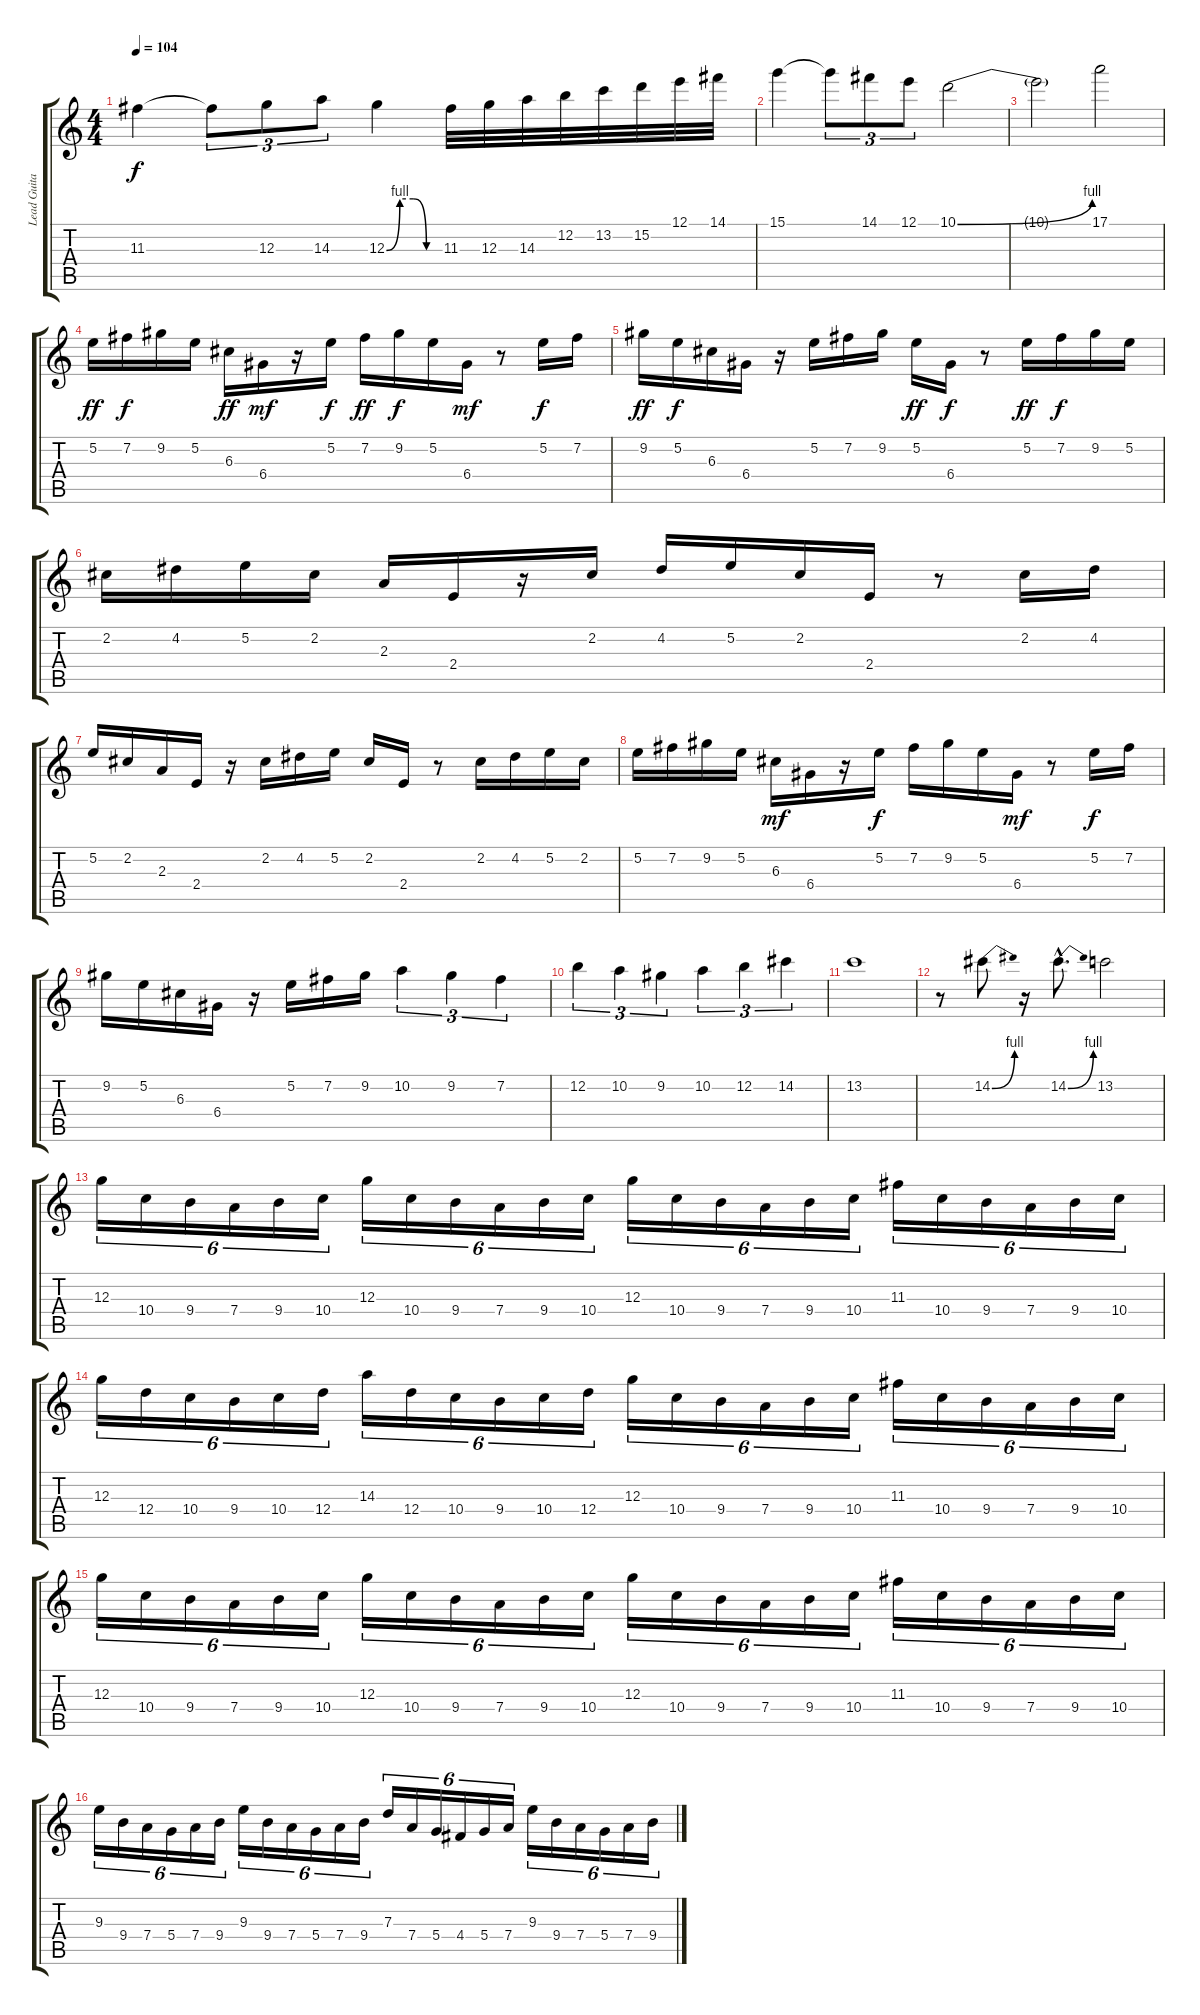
\track ("Lead Guitar (P.Rondat)" "Lead Guita") {instrument overdrivenguitar}
\staff {score tabs}
\tuning (E4 B3 G3 D3 A2 E2) {hide}
\ts (4 4)
\tempo 104
\clef g2
\ks c
11.3.4{dy f} 11.3{t}.8{tu (3 2)} 12.3.8{tu (3 2)} 14.3.8{tu (3 2)} 12.3{be (custom 0 0 15 4 30 4 45 0 60 0)}.4 11.3.32 12.3.32 14.3.32 12.2.32 13.2.32 15.2.32 12.1.32 14.1.32 |
15.1.4 15.1{t}.8{tu (3 2)} 14.1.8{tu (3 2)} 12.1.8{tu (3 2)} 10.1{be (bend 0 0 60 4)}.2 |
10.1{t}.2 17.1.2 |
5.2.16{dy ff} 7.2.16{dy f} 9.2.16 5.2.16 6.3.16{dy ff} 6.4.16{dy mf} r.16 5.2.16{dy f} 7.2.16{dy ff} 9.2.16{dy f} 5.2.16 6.4.16{dy mf} r.8 5.2.16{dy f} 7.2.16 |
9.2.16{dy ff} 5.2.16{dy f} 6.3.16 6.4.16 r.16 5.2.16 7.2.16 9.2.16 5.2.16{dy ff} 6.4.16{dy f} r.8 5.2.16{dy ff} 7.2.16{dy f} 9.2.16 5.2.16 |
2.2.16 4.2.16 5.2.16 2.2.16 2.3.16 2.4.16 r.16 2.2.16 4.2.16 5.2.16 2.2.16 2.4.16 r.8 2.2.16 4.2.16 |
5.2.16 2.2.16 2.3.16 2.4.16 r.16 2.2.16 4.2.16 5.2.16 2.2.16 2.4.16 r.8 2.2.16 4.2.16 5.2.16 2.2.16 |
5.2.16 7.2.16 9.2.16 5.2.16 6.3.16{dy mf} 6.4.16 r.16 5.2.16{dy f} 7.2.16 9.2.16 5.2.16 6.4.16{dy mf} r.8 5.2.16{dy f} 7.2.16 |
9.2.16 5.2.16 6.3.16 6.4.16 r.16 5.2.16 7.2.16 9.2.16 10.2.4{tu (3 2)} 9.2.4{tu (3 2)} 7.2.4{tu (3 2)} |
12.2.4{tu (3 2)} 10.2.4{tu (3 2)} 9.2.4{tu (3 2)} 10.2.4{tu (3 2)} 12.2.4{tu (3 2)} 14.2.4{tu (3 2)} |
13.2.1 |
r.8 14.2{be (bend 0 0 60 4)}.8 r.16 14.2{be (bend 0 0 60 4) hac}.8{d} 13.2.2 |
12.3.16{tu (6 4)} 10.4.16{tu (6 4)} 9.4.16{tu (6 4)} 7.4.16{tu (6 4)} 9.4.16{tu (6 4)} 10.4.16{tu (6 4)} 12.3.16{tu (6 4)} 10.4.16{tu (6 4)} 9.4.16{tu (6 4)} 7.4.16{tu (6 4)} 9.4.16{tu (6 4)} 10.4.16{tu (6 4)} 12.3.16{tu (6 4)} 10.4.16{tu (6 4)} 9.4.16{tu (6 4)} 7.4.16{tu (6 4)} 9.4.16{tu (6 4)} 10.4.16{tu (6 4)} 11.3.16{tu (6 4)} 10.4.16{tu (6 4)} 9.4.16{tu (6 4)} 7.4.16{tu (6 4)} 9.4.16{tu (6 4)} 10.4.16{tu (6 4)} |
12.3.16{tu (6 4)} 12.4.16{tu (6 4)} 10.4.16{tu (6 4)} 9.4.16{tu (6 4)} 10.4.16{tu (6 4)} 12.4.16{tu (6 4)} 14.3.16{tu (6 4)} 12.4.16{tu (6 4)} 10.4.16{tu (6 4)} 9.4.16{tu (6 4)} 10.4.16{tu (6 4)} 12.4.16{tu (6 4)} 12.3.16{tu (6 4)} 10.4.16{tu (6 4)} 9.4.16{tu (6 4)} 7.4.16{tu (6 4)} 9.4.16{tu (6 4)} 10.4.16{tu (6 4)} 11.3.16{tu (6 4)} 10.4.16{tu (6 4)} 9.4.16{tu (6 4)} 7.4.16{tu (6 4)} 9.4.16{tu (6 4)} 10.4.16{tu (6 4)} |
12.3.16{tu (6 4)} 10.4.16{tu (6 4)} 9.4.16{tu (6 4)} 7.4.16{tu (6 4)} 9.4.16{tu (6 4)} 10.4.16{tu (6 4)} 12.3.16{tu (6 4)} 10.4.16{tu (6 4)} 9.4.16{tu (6 4)} 7.4.16{tu (6 4)} 9.4.16{tu (6 4)} 10.4.16{tu (6 4)} 12.3.16{tu (6 4)} 10.4.16{tu (6 4)} 9.4.16{tu (6 4)} 7.4.16{tu (6 4)} 9.4.16{tu (6 4)} 10.4.16{tu (6 4)} 11.3.16{tu (6 4)} 10.4.16{tu (6 4)} 9.4.16{tu (6 4)} 7.4.16{tu (6 4)} 9.4.16{tu (6 4)} 10.4.16{tu (6 4)} |
9.3.16{tu (6 4)} 9.4.16{tu (6 4)} 7.4.16{tu (6 4)} 5.4.16{tu (6 4)} 7.4.16{tu (6 4)} 9.4.16{tu (6 4)} 9.3.16{tu (6 4)} 9.4.16{tu (6 4)} 7.4.16{tu (6 4)} 5.4.16{tu (6 4)} 7.4.16{tu (6 4)} 9.4.16{tu (6 4)} 7.3.16{tu (6 4)} 7.4.16{tu (6 4)} 5.4.16{tu (6 4)} 4.4.16{tu (6 4)} 5.4.16{tu (6 4)} 7.4.16{tu (6 4)} 9.3.16{tu (6 4)} 9.4.16{tu (6 4)} 7.4.16{tu (6 4)} 5.4.16{tu (6 4)} 7.4.16{tu (6 4)} 9.4.16{tu (6 4)}
